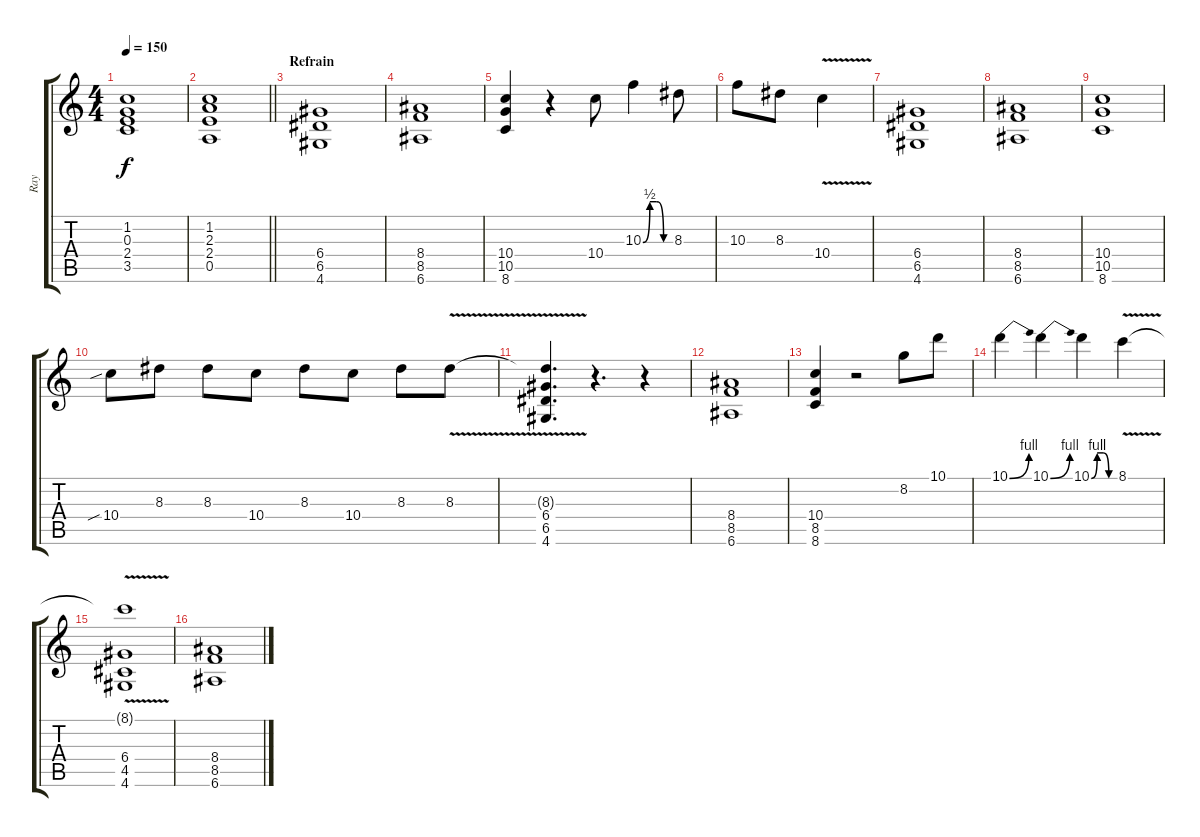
\track ("Ray" "Ray") {instrument distortionguitar}
\staff {score tabs}
\tuning (E4 B3 G3 D3 A2 E2) {hide}
\ts (4 4)
\tempo 150
\clef g2
\ks c
(1.2 0.3 2.4 3.5).1{dy f} |
\barLineRight lightlight
(1.2 2.3 2.4 0.5).1 |
\section ("" "Refrain")
(6.4 6.5 4.6).1 |
(8.4 8.5 6.6).1 |
(10.4 10.5 8.6).4 r.4 10.4.8 10.3{be (custom 0 0 15 2 30 2 45 0 60 0)}.4 8.3.8 |
10.3.8 8.3.8 10.4{v}.4 |
(6.4 6.5 4.6).1 |
(8.4 8.5 6.6).1 |
(10.4 10.5 8.6).1 |
10.4{sib}.8 8.3.8 8.3.8 10.4.8 8.3.8 10.4.8 8.3.8 8.3{v}.8 |
(8.3{t} 6.4 6.5 4.6).4{d} r.4{d} r.4 |
(8.4 8.5 6.6).1 |
(10.4 8.5 8.6).4 r.2 8.2.8 10.1.8 |
10.1{be (bend 0 0 60 4)}.4 10.1{be (bend 0 0 60 4)}.4 10.1{be (custom 0 0 15 4 30 4 45 0 60 0)}.4 8.1{v}.4 |
(8.1{t} 6.4 4.5 4.6).1 |
(8.4 8.5 6.6).1
